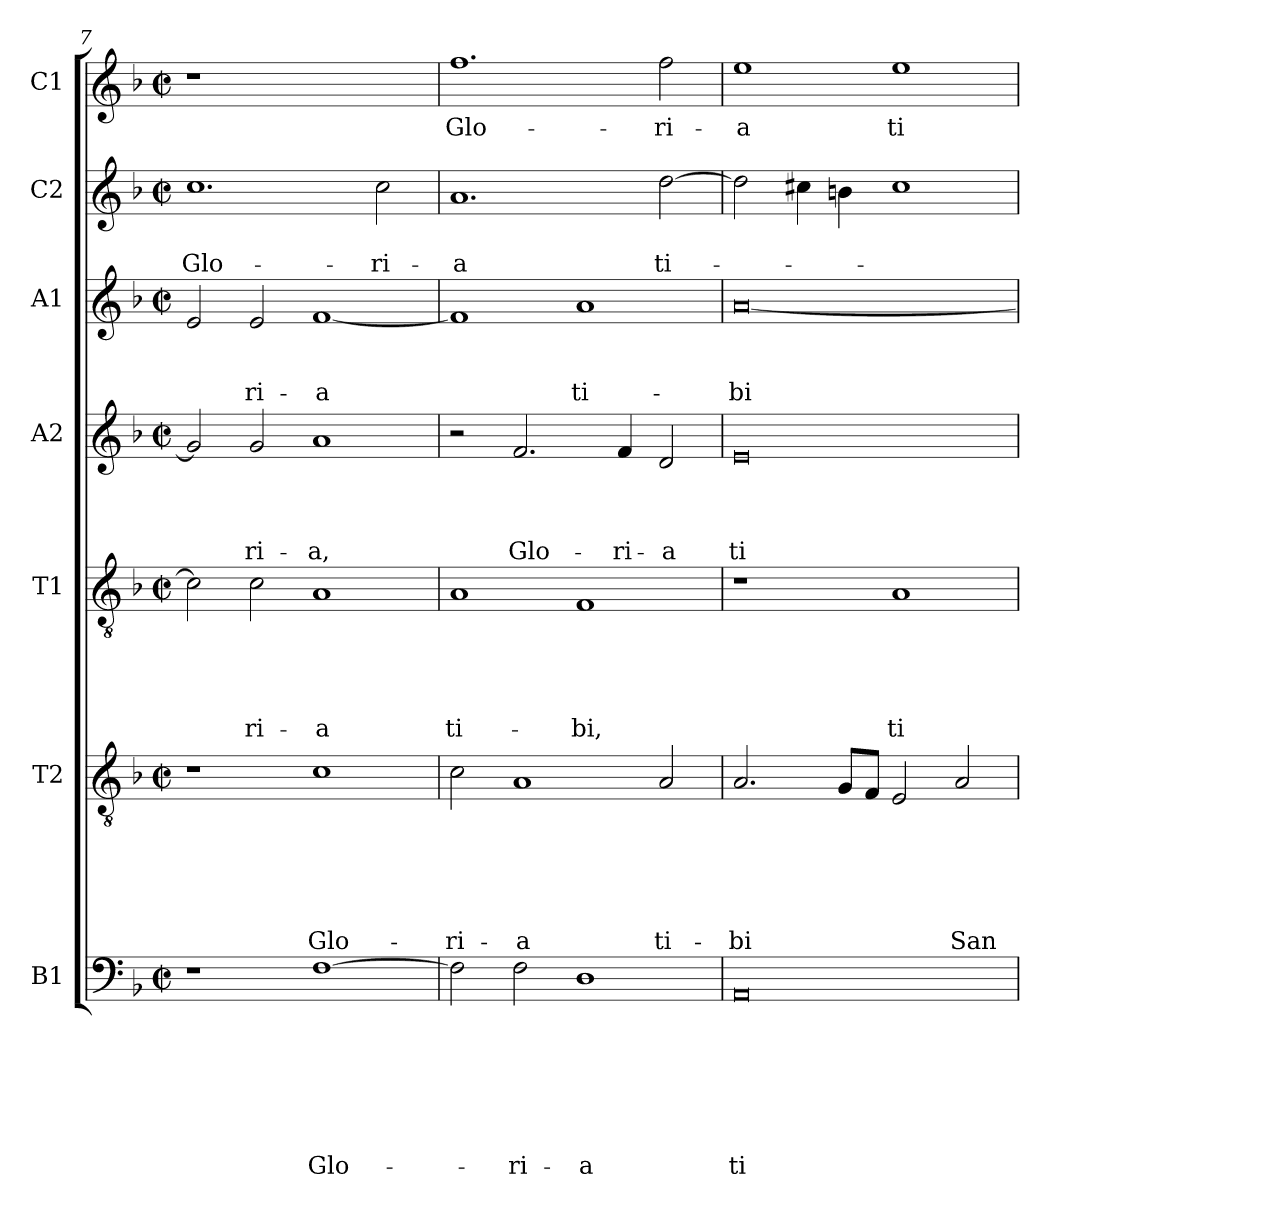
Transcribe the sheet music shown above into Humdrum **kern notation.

**kern	**text	**text	**text	**text	**text	**text	**text	**kern	**text	**text	**text	**text	**text	**text	**kern	**text	**text	**text	**text	**text	**kern	**text	**text	**text	**text	**kern	**text	**text	**text	**kern	**text	**text	**kern	**text
*part7	*part7	*part7	*part7	*part7	*part7	*part7	*part7	*part6	*part6	*part6	*part6	*part6	*part6	*part6	*part5	*part5	*part5	*part5	*part5	*part5	*part4	*part4	*part4	*part4	*part4	*part3	*part3	*part3	*part3	*part2	*part2	*part2	*part1	*part1
*staff7	*staff7	*staff7	*staff7	*staff7	*staff7	*staff7	*staff7	*staff6	*staff6	*staff6	*staff6	*staff6	*staff6	*staff6	*staff5	*staff5	*staff5	*staff5	*staff5	*staff5	*staff4	*staff4	*staff4	*staff4	*staff4	*staff3	*staff3	*staff3	*staff3	*staff2	*staff2	*staff2	*staff1	*staff1
*I"B1	*	*	*	*	*	*	*	*I"T2	*	*	*	*	*	*	*I"T1	*	*	*	*	*	*I"A2	*	*	*	*	*I"A1	*	*	*	*I"C2	*	*	*I"C1	*
!!LO:LB:g=z
*clefF4	*	*	*	*	*	*	*	*clefGv2	*	*	*	*	*	*	*clefGv2	*	*	*	*	*	*clefG2	*	*	*	*	*clefG2	*	*	*	*clefG2	*	*	*clefG2	*
*k[b-]	*	*	*	*	*	*	*	*k[b-]	*	*	*	*	*	*	*k[b-]	*	*	*	*	*	*k[b-]	*	*	*	*	*k[b-]	*	*	*	*k[b-]	*	*	*k[b-]	*
*F:	*	*	*	*	*	*	*	*F:	*	*	*	*	*	*	*F:	*	*	*	*	*	*F:	*	*	*	*	*F:	*	*	*	*F:	*	*	*F:	*
*M2/2	*	*	*	*	*	*	*	*M2/2	*	*	*	*	*	*	*M2/2	*	*	*	*	*	*M2/2	*	*	*	*	*M2/2	*	*	*	*M2/2	*	*	*M2/2	*
*met(c|)	*	*	*	*	*	*	*	*met(c|)	*	*	*	*	*	*	*met(c|)	*	*	*	*	*	*met(c|)	*	*	*	*	*met(c|)	*	*	*	*met(c|)	*	*	*met(c|)	*
=7	=7	=7	=7	=7	=7	=7	=7	=7	=7	=7	=7	=7	=7	=7	=7	=7	=7	=7	=7	=7	=7	=7	=7	=7	=7	=7	=7	=7	=7	=7	=7	=7	=7	=7
!	!	!	!	!	!	!	!	!	!	!	!	!	!	!	!	!	!	!	!	!	!	!	!	!	!	!	!	!	!	!	!	!LO:LY:b	!	!
1r	.	.	.	.	.	.	.	1r	.	.	.	.	.	.	2c\]	.	.	.	.	.	2g/]	.	.	.	.	2e/	.	.	.	1.cc	.	Glo-	1r	.
!	!	!	!	!	!	!	!	!	!	!	!	!	!	!	!	!	!	!	!	!LO:LY:b	!	!	!	!	!LO:LY:b	!	!	!	!LO:LY:b	!	!	!	!	!
.	.	.	.	.	.	.	.	.	.	.	.	.	.	.	2c\	.	.	.	.	-ri-	2g/	.	.	.	-ri-	2e/	.	.	-ri-	.	.	.	.	.
!	!	!	!	!	!	!	!LO:LY:b	!	!	!	!	!	!	!LO:LY:b	!	!	!	!	!	!LO:LY:b	!	!	!	!	!LO:LY:b	!	!	!	!LO:LY:b	!	!	!	!	!
[1F	.	.	.	.	.	.	Glo-	1c	.	.	.	.	.	Glo-	1A	.	.	.	.	-a	1a	.	.	.	-a,	[1f	.	.	-a	.	.	.	1ryy	.
!	!	!	!	!	!	!	!	!	!	!	!	!	!	!	!	!	!	!	!	!	!	!	!	!	!	!	!	!	!	!	!	!LO:LY:b	!	!
.	.	.	.	.	.	.	.	.	.	.	.	.	.	.	.	.	.	.	.	.	.	.	.	.	.	.	.	.	.	2cc\	.	-ri-	.	.
=8	=8	=8	=8	=8	=8	=8	=8	=8	=8	=8	=8	=8	=8	=8	=8	=8	=8	=8	=8	=8	=8	=8	=8	=8	=8	=8	=8	=8	=8	=8	=8	=8	=8	=8
!	!	!	!	!	!	!	!	!	!	!	!	!	!	!LO:LY:b	!	!	!	!	!	!LO:LY:b	!	!	!	!	!	!	!	!	!	!	!	!LO:LY:b	!	!LO:LY:b
2F\]	.	.	.	.	.	.	.	2c\	.	.	.	.	.	-ri-	1A	.	.	.	.	ti-	2r	.	.	.	.	1f]	.	.	.	1.a	.	-a	1.ff	Glo-
!	!	!	!	!	!	!	!LO:LY:b	!	!	!	!	!	!	!LO:LY:b	!	!	!	!	!	!	!	!	!	!	!LO:LY:b	!	!	!	!	!	!	!	!	!
2F\	.	.	.	.	.	.	-ri-	1A	.	.	.	.	.	-a	.	.	.	.	.	.	2.f/	.	.	.	Glo-	.	.	.	.	.	.	.	.	.
!	!	!	!	!	!	!	!LO:LY:b	!	!	!	!	!	!	!	!	!	!	!	!	!LO:LY:b	!	!	!	!	!	!	!	!	!LO:LY:b	!	!	!	!	!
1D	.	.	.	.	.	.	-a	.	.	.	.	.	.	.	1F	.	.	.	.	-bi,	.	.	.	.	.	1a	.	.	ti-	.	.	.	.	.
!	!	!	!	!	!	!	!	!	!	!	!	!	!	!	!	!	!	!	!	!	!	!	!	!	!LO:LY:b	!	!	!	!	!	!	!	!	!
.	.	.	.	.	.	.	.	.	.	.	.	.	.	.	.	.	.	.	.	.	4f/	.	.	.	-ri-	.	.	.	.	.	.	.	.	.
!	!	!	!	!	!	!	!	!	!	!	!	!	!	!LO:LY:b	!	!	!	!	!	!	!	!	!	!	!LO:LY:b	!	!	!	!	!	!	!LO:LY:b	!	!LO:LY:b
.	.	.	.	.	.	.	.	2A/	.	.	.	.	.	ti-	.	.	.	.	.	.	2d/	.	.	.	-a	.	.	.	.	[2dd\	.	ti-	2ff\	-ri-
=9	=9	=9	=9	=9	=9	=9	=9	=9	=9	=9	=9	=9	=9	=9	=9	=9	=9	=9	=9	=9	=9	=9	=9	=9	=9	=9	=9	=9	=9	=9	=9	=9	=9	=9
!	!	!	!	!	!	!	!LO:LY:b	!	!	!	!	!	!	!LO:LY:b	!	!	!	!	!	!	!	!	!	!	!LO:LY:b	!	!	!	!LO:LY:b	!	!	!	!	!LO:LY:b
0AA	.	.	.	.	.	.	ti-	2.A/	.	.	.	.	.	-bi	1r	.	.	.	.	.	0e	.	.	.	ti-	[0a	.	.	-bi	2dd\]	.	.	1ee	-a
.	.	.	.	.	.	.	.	.	.	.	.	.	.	.	.	.	.	.	.	.	.	.	.	.	.	.	.	.	.	4cc#X\	.	.	.	.
.	.	.	.	.	.	.	.	8G/L	.	.	.	.	.	.	.	.	.	.	.	.	.	.	.	.	.	.	.	.	.	4bn\	.	.	.	.
.	.	.	.	.	.	.	.	8F/J	.	.	.	.	.	.	.	.	.	.	.	.	.	.	.	.	.	.	.	.	.	.	.	.	.	.
!	!	!	!	!	!	!	!	!	!	!	!	!	!	!	!	!	!	!	!	!LO:LY:b	!	!	!	!	!	!	!	!	!	!	!	!	!	!LO:LY:b
.	.	.	.	.	.	.	.	2E/	.	.	.	.	.	.	1A	.	.	.	.	ti-	.	.	.	.	.	.	.	.	.	1cc#	.	.	1ee	ti-
!	!	!	!	!	!	!	!	!	!	!	!	!	!	!LO:LY:b	!	!	!	!	!	!	!	!	!	!	!	!	!	!	!	!	!	!	!	!
.	.	.	.	.	.	.	.	2A/	.	.	.	.	.	San-	.	.	.	.	.	.	.	.	.	.	.	.	.	.	.	.	.	.	.	.
=	=	=	=	=	=	=	=	=	=	=	=	=	=	=	=	=	=	=	=	=	=	=	=	=	=	=	=	=	=	=	=	=	=	=
*-	*-	*-	*-	*-	*-	*-	*-	*-	*-	*-	*-	*-	*-	*-	*-	*-	*-	*-	*-	*-	*-	*-	*-	*-	*-	*-	*-	*-	*-	*-	*-	*-	*-	*-
